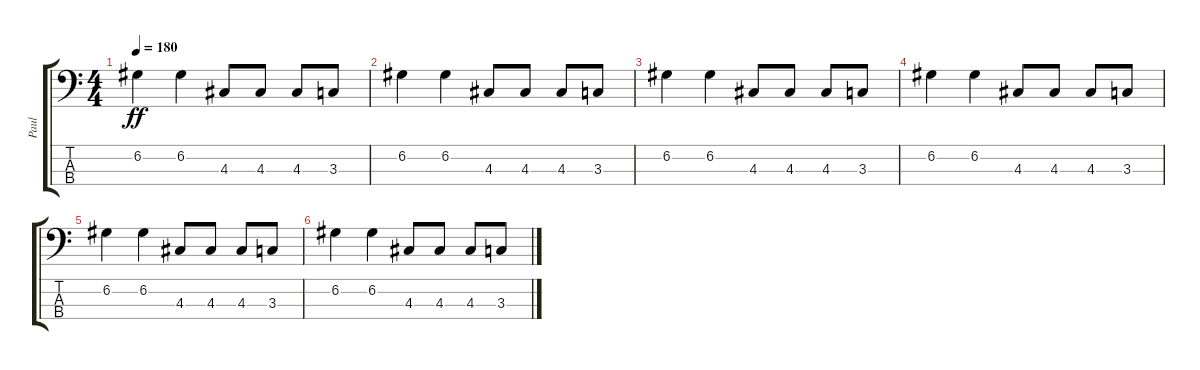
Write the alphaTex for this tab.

\track ("Paul" "Paul") {instrument electricbassfinger}
\staff {score tabs}
\tuning (G2 D2 A1 E1) {hide}
\ts (4 4)
\tempo 180
\clef f4
\ks c
6.2.4{dy ff} 6.2.4 4.3.8 4.3.8 4.3.8 3.3.8 |
6.2.4{volume 10} 6.2.4 4.3.8 4.3.8 4.3.8 3.3.8 |
6.2.4{volume 8} 6.2.4 4.3.8 4.3.8 4.3.8 3.3.8 |
6.2.4{volume 6} 6.2.4 4.3.8 4.3.8 4.3.8 3.3.8 |
6.2.4{volume 4} 6.2.4 4.3.8 4.3.8 4.3.8 3.3.8 |
6.2.4{volume 2} 6.2.4 4.3.8 4.3.8 4.3.8 3.3.8
